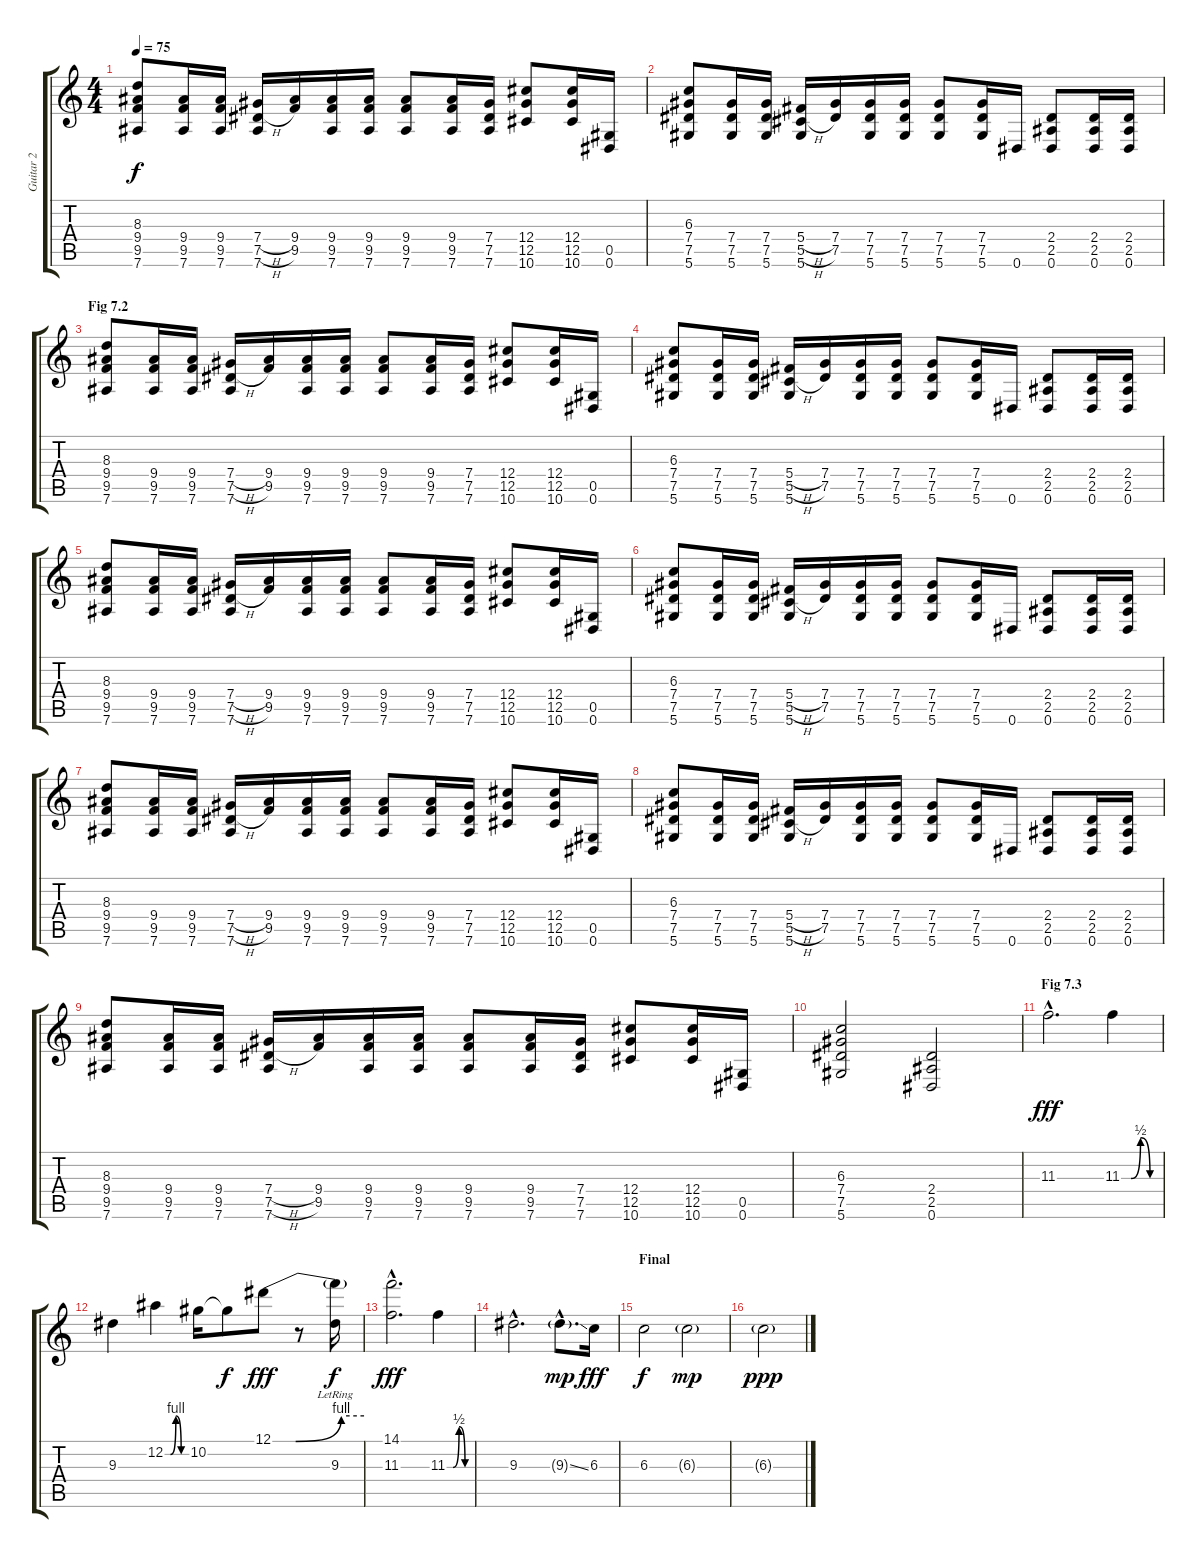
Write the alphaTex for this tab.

\track ("Guitar 2" "Guitar 2") {instrument distortionguitar}
\staff {score tabs}
\tuning (Eb4 Bb3 Gb3 Db3 Ab2 Eb2) {hide}
\ts (4 4)
\tempo 75
\clef g2
\ks c
(8.3 9.4 9.5 7.6).8{dy f} (9.4 9.5 7.6).16 (9.4 9.5 7.6).16 (7.4{h} 7.5{h} 7.6).16 (9.4 9.5).16 (9.4 9.5 7.6).16 (9.4 9.5 7.6).16 (9.4 9.5 7.6).8 (9.4 9.5 7.6).16 (7.4 7.5 7.6).16 (12.4 12.5 10.6).8 (12.4 12.5 10.6).16 (0.5 0.6).16 |
(6.3 7.4 7.5 5.6).8 (7.4 7.5 5.6).16 (7.4 7.5 5.6).16 (5.4{h} 5.5{h} 5.6).16 (7.4 7.5).16 (7.4 7.5 5.6).16 (7.4 7.5 5.6).16 (7.4 7.5 5.6).8 (7.4 7.5 5.6).16 0.6.16 (2.4 2.5 0.6).8 (2.4 2.5 0.6).16 (2.4 2.5 0.6).16 |
\section ("" "Fig 7.2")
(8.3 9.4 9.5 7.6).8 (9.4 9.5 7.6).16 (9.4 9.5 7.6).16 (7.4{h} 7.5{h} 7.6).16 (9.4 9.5).16 (9.4 9.5 7.6).16 (9.4 9.5 7.6).16 (9.4 9.5 7.6).8 (9.4 9.5 7.6).16 (7.4 7.5 7.6).16 (12.4 12.5 10.6).8 (12.4 12.5 10.6).16 (0.5 0.6).16 |
(6.3 7.4 7.5 5.6).8 (7.4 7.5 5.6).16 (7.4 7.5 5.6).16 (5.4{h} 5.5{h} 5.6).16 (7.4 7.5).16 (7.4 7.5 5.6).16 (7.4 7.5 5.6).16 (7.4 7.5 5.6).8 (7.4 7.5 5.6).16 0.6.16 (2.4 2.5 0.6).8 (2.4 2.5 0.6).16 (2.4 2.5 0.6).16 |
(8.3 9.4 9.5 7.6).8 (9.4 9.5 7.6).16 (9.4 9.5 7.6).16 (7.4{h} 7.5{h} 7.6).16 (9.4 9.5).16 (9.4 9.5 7.6).16 (9.4 9.5 7.6).16 (9.4 9.5 7.6).8 (9.4 9.5 7.6).16 (7.4 7.5 7.6).16 (12.4 12.5 10.6).8 (12.4 12.5 10.6).16 (0.5 0.6).16 |
(6.3 7.4 7.5 5.6).8 (7.4 7.5 5.6).16 (7.4 7.5 5.6).16 (5.4{h} 5.5{h} 5.6).16 (7.4 7.5).16 (7.4 7.5 5.6).16 (7.4 7.5 5.6).16 (7.4 7.5 5.6).8 (7.4 7.5 5.6).16 0.6.16 (2.4 2.5 0.6).8 (2.4 2.5 0.6).16 (2.4 2.5 0.6).16 |
(8.3 9.4 9.5 7.6).8 (9.4 9.5 7.6).16 (9.4 9.5 7.6).16 (7.4{h} 7.5{h} 7.6).16 (9.4 9.5).16 (9.4 9.5 7.6).16 (9.4 9.5 7.6).16 (9.4 9.5 7.6).8 (9.4 9.5 7.6).16 (7.4 7.5 7.6).16 (12.4 12.5 10.6).8 (12.4 12.5 10.6).16 (0.5 0.6).16 |
(6.3 7.4 7.5 5.6).8 (7.4 7.5 5.6).16 (7.4 7.5 5.6).16 (5.4{h} 5.5{h} 5.6).16 (7.4 7.5).16 (7.4 7.5 5.6).16 (7.4 7.5 5.6).16 (7.4 7.5 5.6).8 (7.4 7.5 5.6).16 0.6.16 (2.4 2.5 0.6).8 (2.4 2.5 0.6).16 (2.4 2.5 0.6).16 |
(8.3 9.4 9.5 7.6).8 (9.4 9.5 7.6).16 (9.4 9.5 7.6).16 (7.4{h} 7.5{h} 7.6).16 (9.4 9.5).16 (9.4 9.5 7.6).16 (9.4 9.5 7.6).16 (9.4 9.5 7.6).8 (9.4 9.5 7.6).16 (7.4 7.5 7.6).16 (12.4 12.5 10.6).8 (12.4 12.5 10.6).16 (0.5 0.6).16 |
(6.3 7.4 7.5 5.6).2 (2.4 2.5 0.6).2 |
\section ("" "Fig 7.3")
11.3{hac}.2{d dy fff} 11.3{be (custom 0 0 15 0 30 2 45 0 60 0)}.4 |
9.3.4 12.2{be (custom 0 0 15 0 30 4 45 0 60 0)}.4 10.2.16 10.2{t}.8{dy f} 12.1{be (custom 0 0 15 0 45 4 60 4)}.8{dy fff} r.8 (12.1{t} 9.3{lr}).16{dy f} |
(14.1{hac} 11.3{hac}).2{d dy fff} 11.3{be (custom 0 0 15 0 30 2 45 0 60 0)}.4 |
9.3{hac}.2{d} 9.3{ss g hac}.8{d dy mp} 6.3.16{dy fff} |
\section ("" "Final")
6.3.2{dy f} 6.3{g}.2{dy mp} |
6.3{g}.2{dy ppp}
